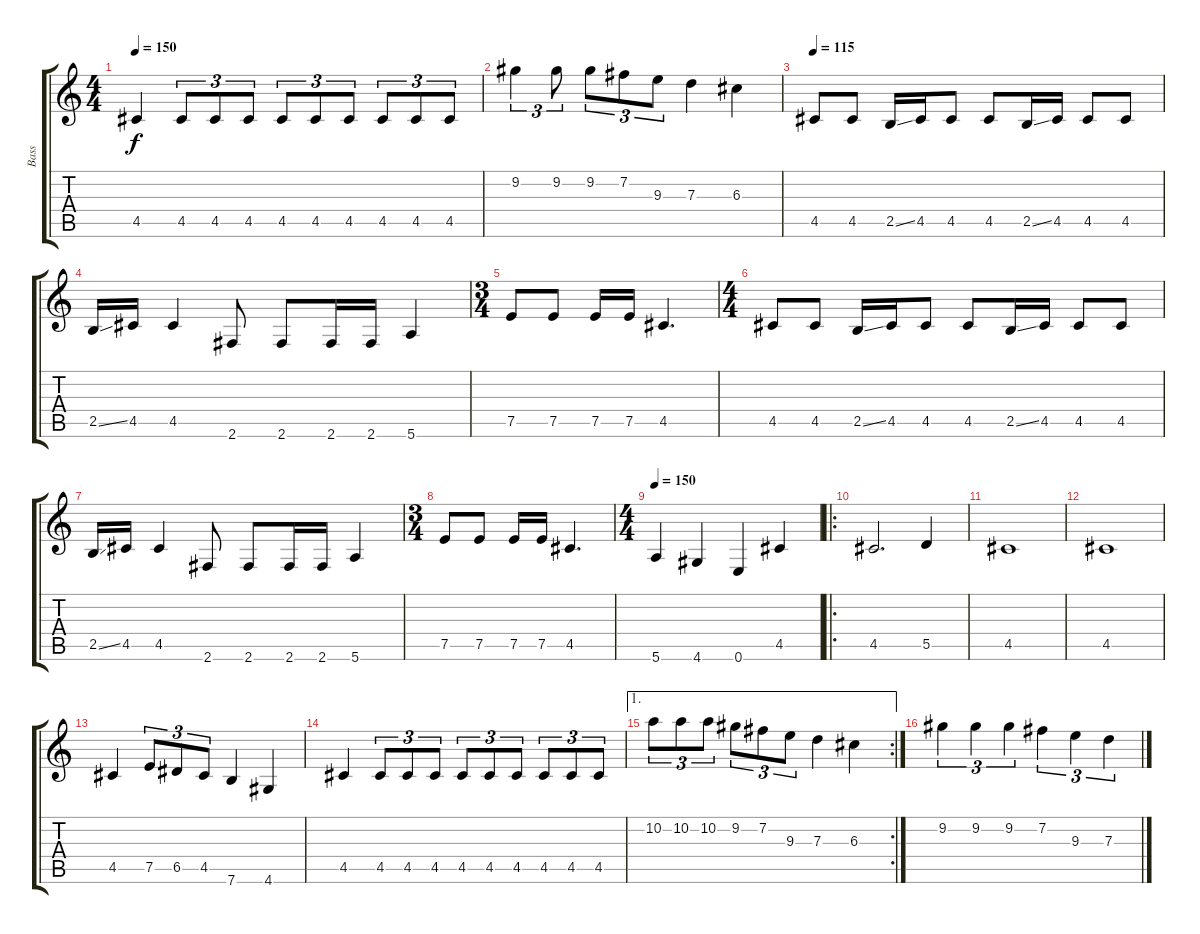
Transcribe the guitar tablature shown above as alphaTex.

\track ("Bass" "Bass") {instrument electricbassfinger}
\staff {score tabs}
\tuning (E4 B3 G3 D3 A2 E2) {hide}
\ts (4 4)
\tempo 150
\clef g2
\ks c
4.5.4{dy f} 4.5.8{tu (3 2)} 4.5.8{tu (3 2)} 4.5.8{tu (3 2)} 4.5.8{tu (3 2)} 4.5.8{tu (3 2)} 4.5.8{tu (3 2)} 4.5.8{tu (3 2)} 4.5.8{tu (3 2)} 4.5.8{tu (3 2)} |
9.2.4{tu (3 2)} 9.2.8{tu (3 2)} 9.2.8{tu (3 2)} 7.2.8{tu (3 2)} 9.3.8{tu (3 2)} 7.3.4 6.3.4 |
\tempo 115
4.5.8 4.5.8 2.5{ss}.16 4.5.16 4.5.8 4.5.8 2.5{ss}.16 4.5.16 4.5.8 4.5.8 |
2.5{ss}.16 4.5.16 4.5.4 2.6.8 2.6.8 2.6.16 2.6.16 5.6.4 |
\ts (3 4)
7.5.8 7.5.8 7.5.16 7.5.16 4.5.4{d} |
\ts (4 4)
4.5.8 4.5.8 2.5{ss}.16 4.5.16 4.5.8 4.5.8 2.5{ss}.16 4.5.16 4.5.8 4.5.8 |
2.5{ss}.16 4.5.16 4.5.4 2.6.8 2.6.8 2.6.16 2.6.16 5.6.4 |
\ts (3 4)
7.5.8 7.5.8 7.5.16 7.5.16 4.5.4{d} |
\ts (4 4)
\tempo 150
5.6.4 4.6.4 0.6.4 4.5.4 |
\ro
4.5.2{d} 5.5.4 |
4.5.1 |
4.5.1 |
4.5.4 7.5.8{tu (3 2)} 6.5.8{tu (3 2)} 4.5.8{tu (3 2)} 7.6.4 4.6.4 |
4.5.4 4.5.8{tu (3 2)} 4.5.8{tu (3 2)} 4.5.8{tu (3 2)} 4.5.8{tu (3 2)} 4.5.8{tu (3 2)} 4.5.8{tu (3 2)} 4.5.8{tu (3 2)} 4.5.8{tu (3 2)} 4.5.8{tu (3 2)} |
\ae 1
\rc 2
10.2.8{tu (3 2)} 10.2.8{tu (3 2)} 10.2.8{tu (3 2)} 9.2.8{tu (3 2)} 7.2.8{tu (3 2)} 9.3.8{tu (3 2)} 7.3.4 6.3.4 |
9.2.4{tu (3 2)} 9.2.4{tu (3 2)} 9.2.4{tu (3 2)} 7.2.4{tu (3 2)} 9.3.4{tu (3 2)} 7.3.4{tu (3 2)}
